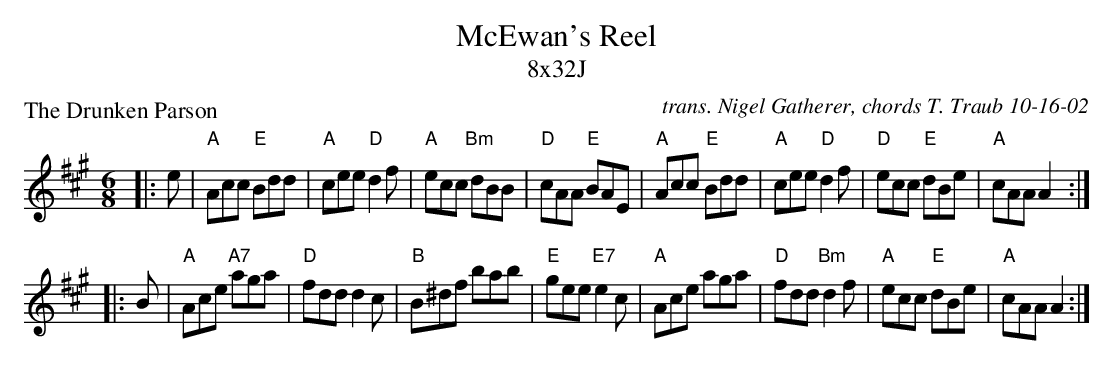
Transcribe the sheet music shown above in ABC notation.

X:1
T:McEwan's Reel
T:8x32J
P:The Drunken Parson
C:trans. Nigel Gatherer, chords T. Traub 10-16-02
L:1/8
M:6/8
K:A
|:e|"A"Acc "E"Bdd|"A"cee "D"d2 f|"A"ecc "Bm"dBB|"D"cAA "E"BAE|"A"Acc "E"Bdd|"A"cee "D"d2 f|"D"ecc "E"dBe|"A"cAA A2:|
|:B|"A"Ace "A7"aga|"D"fdd d2 c|"B"B^df bab|"E"gee "E7"e2 c|"A"Ace aga|"D"fdd "Bm"d2 f|"A"ecc "E"dBe|"A"cAA A2:|
